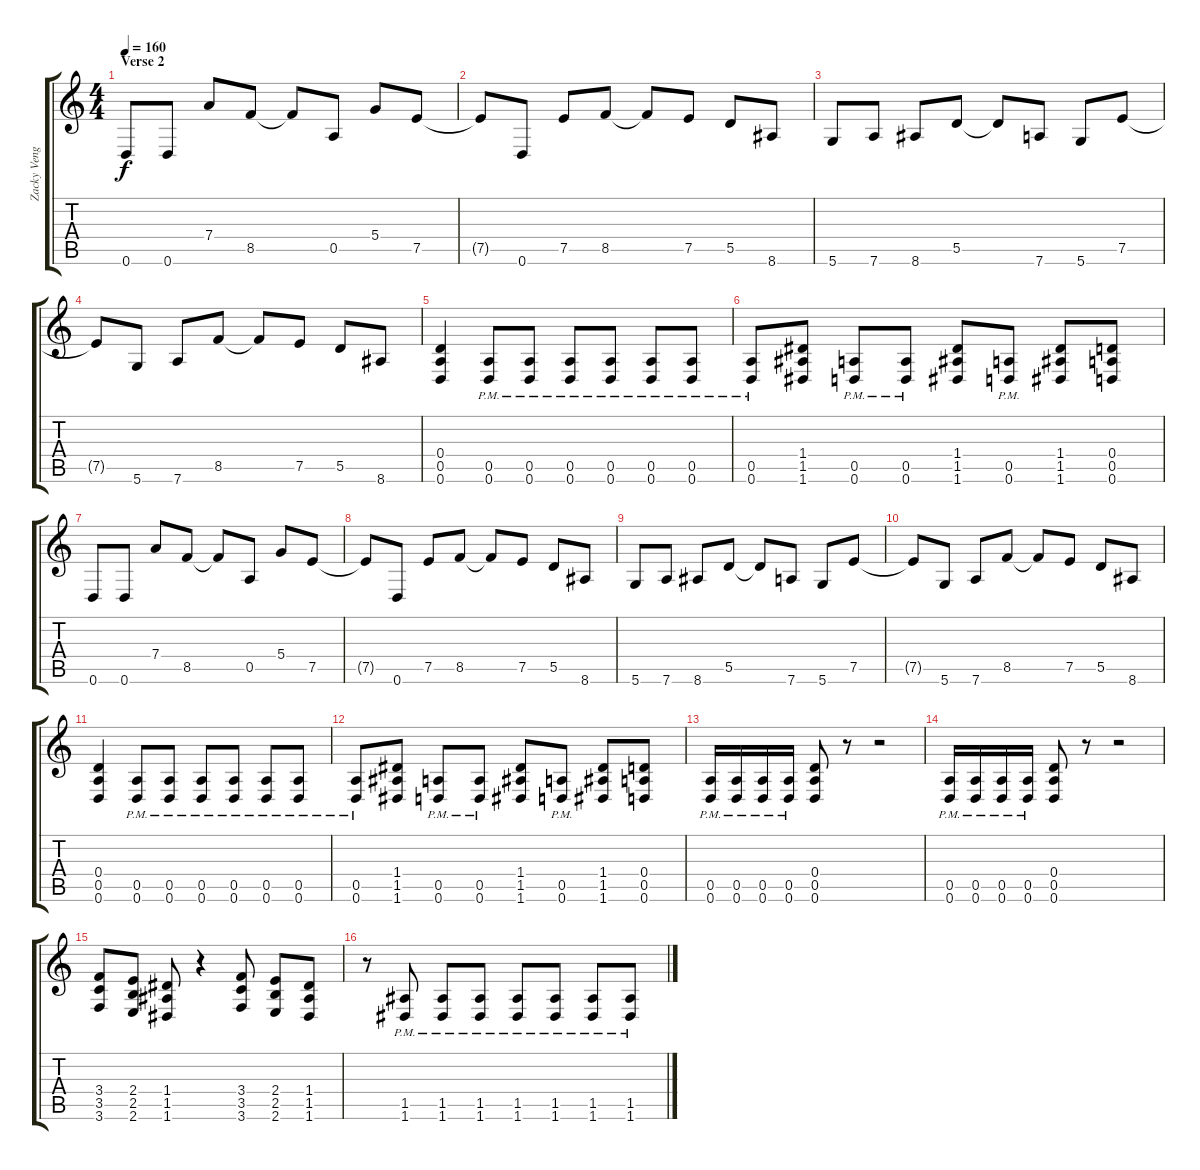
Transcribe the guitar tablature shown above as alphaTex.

\track ("Zacky Vengeance Ryhtem" "Zacky Veng") {instrument distortionguitar}
\staff {score tabs}
\tuning (E4 B3 G3 D3 A2 D2) {hide}
\ts (4 4)
\section ("" "Verse 2")
\tempo 160
\clef g2
\ks c
0.6.8{dy f} 0.6.8 7.4.8 8.5.8 8.5{t}.8 0.5.8 5.4.8 7.5.8 |
7.5{t}.8 0.6.8 7.5.8 8.5.8 8.5{t}.8 7.5.8 5.5.8 8.6.8 |
5.6.8 7.6.8 8.6.8 5.5.8 5.5{t}.8 7.6.8 5.6.8 7.5.8 |
7.5{t}.8 5.6.8 7.6.8 8.5.8 8.5{t}.8 7.5.8 5.5.8 8.6.8 |
(0.4 0.5 0.6).4 (0.5{pm} 0.6{pm}).8 (0.5{pm} 0.6{pm}).8 (0.5{pm} 0.6{pm}).8 (0.5{pm} 0.6{pm}).8 (0.5{pm} 0.6{pm}).8 (0.5{pm} 0.6{pm}).8 |
(0.5{pm} 0.6{pm}).8 (1.4 1.5 1.6).8 (0.5{pm} 0.6{pm}).8 (0.5{pm} 0.6{pm}).8 (1.4 1.5 1.6).8 (0.5{pm} 0.6{pm}).8 (1.4 1.5 1.6).8 (0.4 0.5 0.6).8 |
0.6.8 0.6.8 7.4.8 8.5.8 8.5{t}.8 0.5.8 5.4.8 7.5.8 |
7.5{t}.8 0.6.8 7.5.8 8.5.8 8.5{t}.8 7.5.8 5.5.8 8.6.8 |
5.6.8 7.6.8 8.6.8 5.5.8 5.5{t}.8 7.6.8 5.6.8 7.5.8 |
7.5{t}.8 5.6.8 7.6.8 8.5.8 8.5{t}.8 7.5.8 5.5.8 8.6.8 |
(0.4 0.5 0.6).4 (0.5{pm} 0.6{pm}).8 (0.5{pm} 0.6{pm}).8 (0.5{pm} 0.6{pm}).8 (0.5{pm} 0.6{pm}).8 (0.5{pm} 0.6{pm}).8 (0.5{pm} 0.6{pm}).8 |
(0.5{pm} 0.6{pm}).8 (1.4 1.5 1.6).8 (0.5{pm} 0.6{pm}).8 (0.5{pm} 0.6{pm}).8 (1.4 1.5 1.6).8 (0.5{pm} 0.6{pm}).8 (1.4 1.5 1.6).8 (0.4 0.5 0.6).8 |
(0.5{pm} 0.6{pm}).16 (0.5{pm} 0.6{pm}).16 (0.5{pm} 0.6{pm}).16 (0.5{pm} 0.6{pm}).16 (0.4 0.5 0.6).8 r.8 r.2 |
(0.5{pm} 0.6{pm}).16 (0.5{pm} 0.6{pm}).16 (0.5{pm} 0.6{pm}).16 (0.5{pm} 0.6{pm}).16 (0.4 0.5 0.6).8 r.8 r.2 |
(3.4 3.5 3.6).8 (2.4 2.5 2.6).8 (1.4 1.5 1.6).8 r.4 (3.4 3.5 3.6).8 (2.4 2.5 2.6).8 (1.4 1.5 1.6).8 |
r.8 (1.5{pm} 1.6{pm}).8 (1.5{pm} 1.6{pm}).8 (1.5{pm} 1.6{pm}).8 (1.5{pm} 1.6{pm}).8 (1.5{pm} 1.6{pm}).8 (1.5{pm} 1.6{pm}).8 (1.5{pm} 1.6{pm}).8
